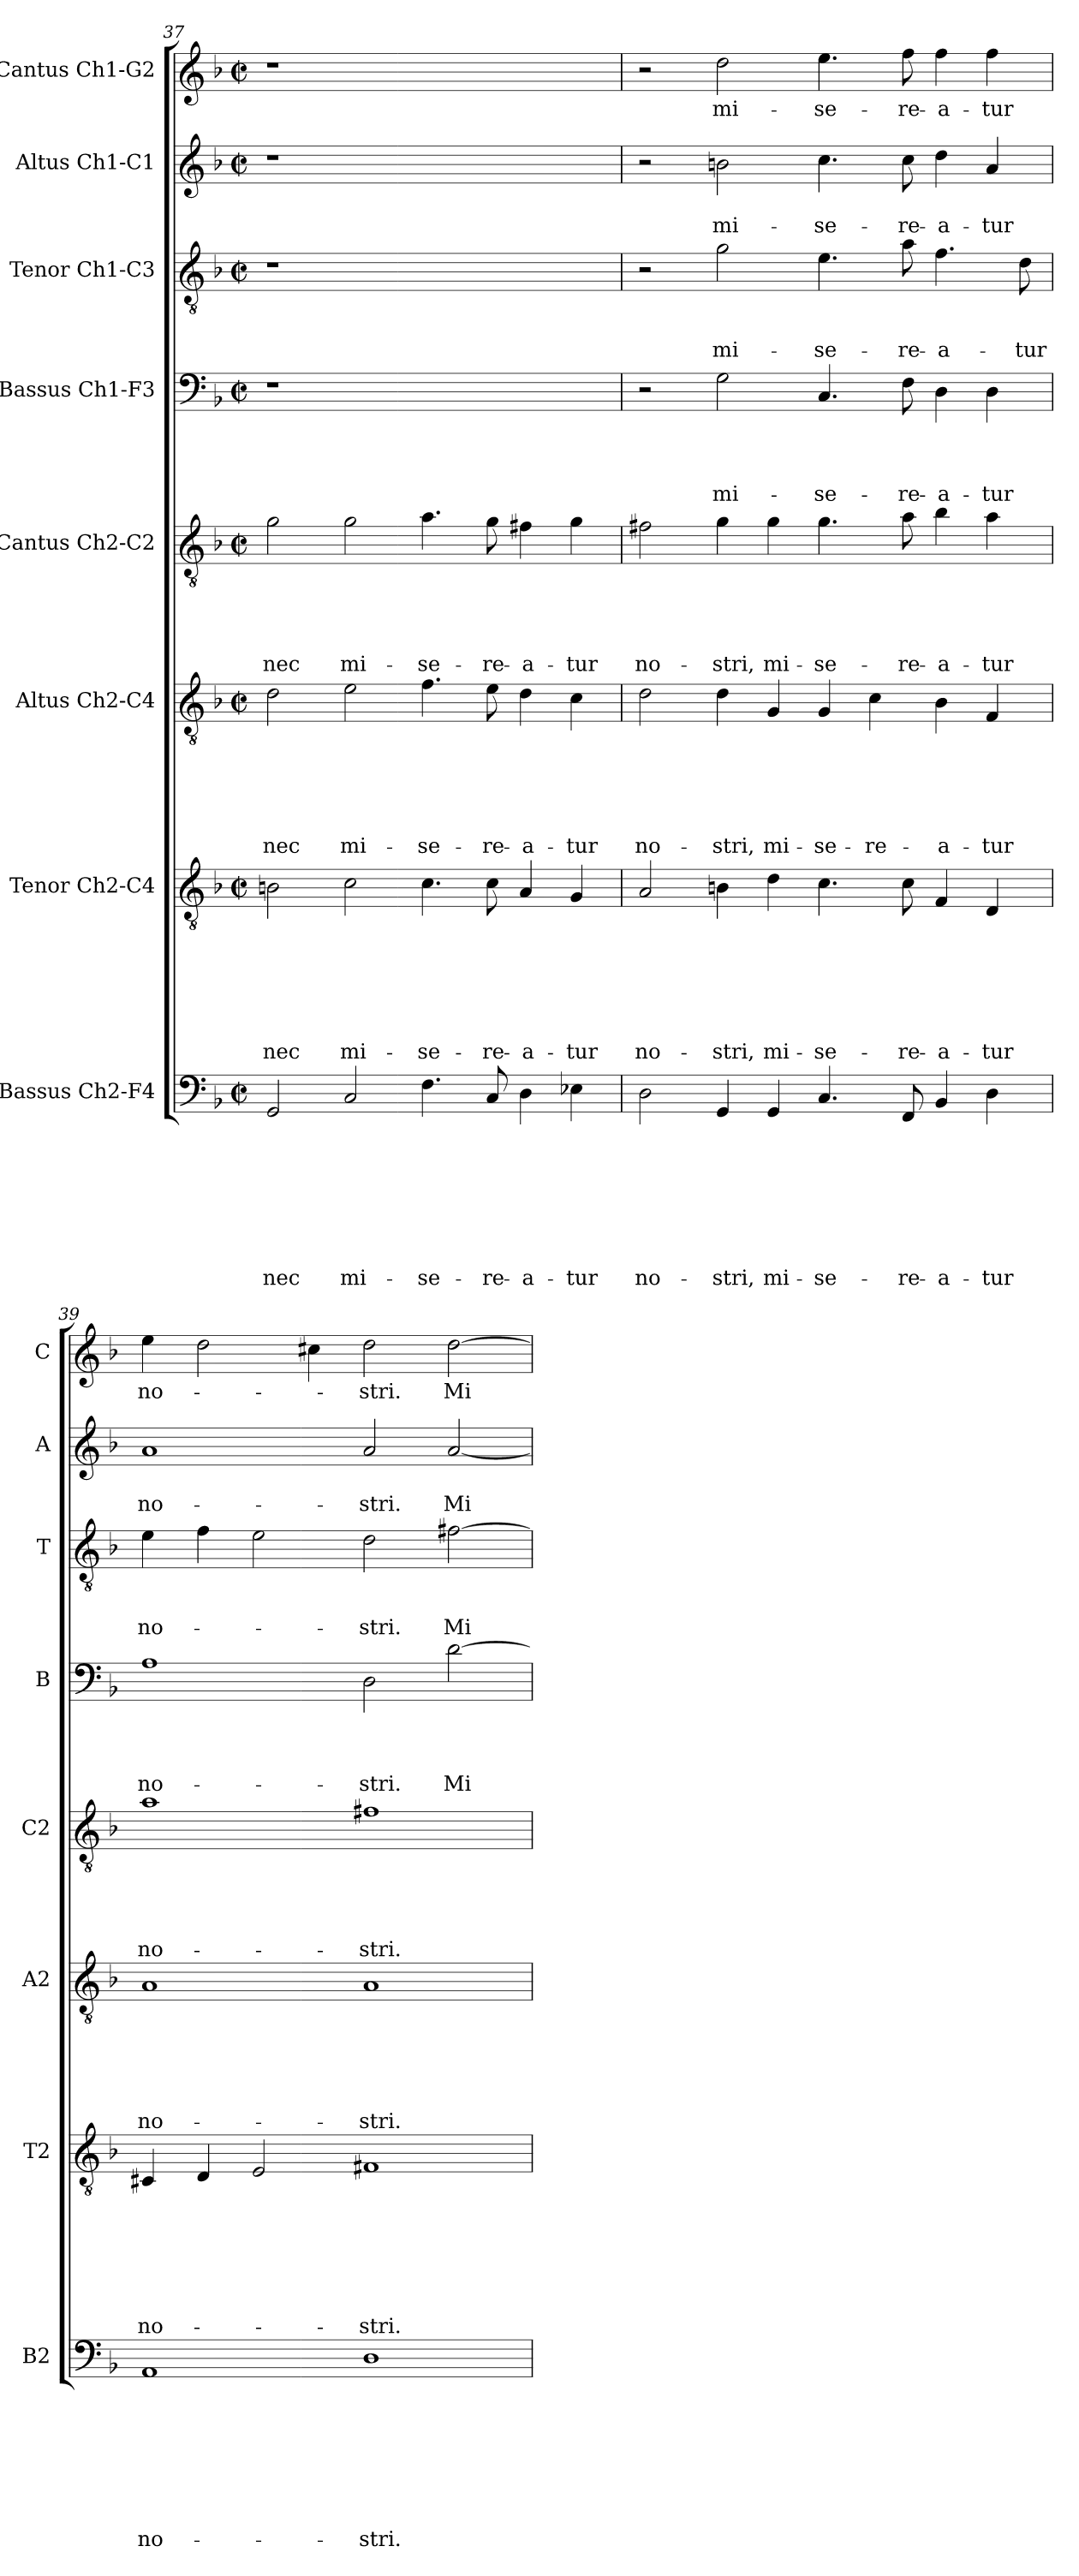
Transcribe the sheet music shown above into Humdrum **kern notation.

**kern	**text	**text	**text	**text	**text	**text	**text	**text	**kern	**text	**text	**text	**text	**text	**text	**text	**kern	**text	**text	**text	**text	**text	**text	**kern	**text	**text	**text	**text	**text	**kern	**text	**text	**text	**text	**kern	**text	**text	**text	**kern	**text	**text	**kern	**text
*part8	*part8	*part8	*part8	*part8	*part8	*part8	*part8	*part8	*part7	*part7	*part7	*part7	*part7	*part7	*part7	*part7	*part6	*part6	*part6	*part6	*part6	*part6	*part6	*part5	*part5	*part5	*part5	*part5	*part5	*part4	*part4	*part4	*part4	*part4	*part3	*part3	*part3	*part3	*part2	*part2	*part2	*part1	*part1
*staff8	*staff8	*staff8	*staff8	*staff8	*staff8	*staff8	*staff8	*staff8	*staff7	*staff7	*staff7	*staff7	*staff7	*staff7	*staff7	*staff7	*staff6	*staff6	*staff6	*staff6	*staff6	*staff6	*staff6	*staff5	*staff5	*staff5	*staff5	*staff5	*staff5	*staff4	*staff4	*staff4	*staff4	*staff4	*staff3	*staff3	*staff3	*staff3	*staff2	*staff2	*staff2	*staff1	*staff1
*I"Bassus Ch2-F4	*	*	*	*	*	*	*	*	*I"Tenor Ch2-C4	*	*	*	*	*	*	*	*I"Altus Ch2-C4	*	*	*	*	*	*	*I"Cantus Ch2-C2	*	*	*	*	*	*I"Bassus Ch1-F3	*	*	*	*	*I"Tenor Ch1-C3	*	*	*	*I"Altus Ch1-C1	*	*	*I"Cantus Ch1-G2	*
*I'B2	*	*	*	*	*	*	*	*	*I'T2	*	*	*	*	*	*	*	*I'A2	*	*	*	*	*	*	*I'C2	*	*	*	*	*	*I'B	*	*	*	*	*I'T	*	*	*	*I'A	*	*	*I'C	*
*clefF4	*	*	*	*	*	*	*	*	*clefGv2	*	*	*	*	*	*	*	*clefGv2	*	*	*	*	*	*	*clefGv2	*	*	*	*	*	*clefF4	*	*	*	*	*clefGv2	*	*	*	*clefG2	*	*	*clefG2	*
*k[b-]	*	*	*	*	*	*	*	*	*k[b-]	*	*	*	*	*	*	*	*k[b-]	*	*	*	*	*	*	*k[b-]	*	*	*	*	*	*k[b-]	*	*	*	*	*k[b-]	*	*	*	*k[b-]	*	*	*k[b-]	*
*F:	*	*	*	*	*	*	*	*	*F:	*	*	*	*	*	*	*	*F:	*	*	*	*	*	*	*F:	*	*	*	*	*	*F:	*	*	*	*	*F:	*	*	*	*F:	*	*	*F:	*
*M2/2	*	*	*	*	*	*	*	*	*M2/2	*	*	*	*	*	*	*	*M2/2	*	*	*	*	*	*	*M2/2	*	*	*	*	*	*M2/2	*	*	*	*	*M2/2	*	*	*	*M2/2	*	*	*M2/2	*
*met(c|)	*	*	*	*	*	*	*	*	*met(c|)	*	*	*	*	*	*	*	*met(c|)	*	*	*	*	*	*	*met(c|)	*	*	*	*	*	*met(c|)	*	*	*	*	*met(c|)	*	*	*	*met(c|)	*	*	*met(c|)	*
=37	=37	=37	=37	=37	=37	=37	=37	=37	=37	=37	=37	=37	=37	=37	=37	=37	=37	=37	=37	=37	=37	=37	=37	=37	=37	=37	=37	=37	=37	=37	=37	=37	=37	=37	=37	=37	=37	=37	=37	=37	=37	=37	=37
!	!	!	!	!	!	!	!	!LO:LY:b	!	!	!	!	!	!	!	!LO:LY:b	!	!	!	!	!	!	!LO:LY:b	!	!	!	!	!	!LO:LY:b	!	!	!	!	!	!	!	!	!	!	!	!	!	!
2GG/	.	.	.	.	.	.	.	-nec	2Bn\	.	.	.	.	.	.	-nec	2d\	.	.	.	.	.	-nec	2g\	.	.	.	.	-nec	1r	.	.	.	.	1r	.	.	.	1r	.	.	1r	.
!	!	!	!	!	!	!	!	!LO:LY:b	!	!	!	!	!	!	!	!LO:LY:b	!	!	!	!	!	!	!LO:LY:b	!	!	!	!	!	!LO:LY:b	!	!	!	!	!	!	!	!	!	!	!	!	!	!
2C/	.	.	.	.	.	.	.	mi-	2c\	.	.	.	.	.	.	mi-	2e\	.	.	.	.	.	mi-	2g\	.	.	.	.	mi-	.	.	.	.	.	.	.	.	.	.	.	.	.	.
!	!	!	!	!	!	!	!	!LO:LY:b	!	!	!	!	!	!	!	!LO:LY:b	!	!	!	!	!	!	!LO:LY:b	!	!	!	!	!	!LO:LY:b	!	!	!	!	!	!	!	!	!	!	!	!	!	!
4.F\	.	.	.	.	.	.	.	-se-	4.c\	.	.	.	.	.	.	-se-	4.f\	.	.	.	.	.	-se-	4.a\	.	.	.	.	-se-	1ryy	.	.	.	.	1ryy	.	.	.	1ryy	.	.	1ryy	.
!	!	!	!	!	!	!	!	!LO:LY:b	!	!	!	!	!	!	!	!LO:LY:b	!	!	!	!	!	!	!LO:LY:b	!	!	!	!	!	!LO:LY:b	!	!	!	!	!	!	!	!	!	!	!	!	!	!
8C/	.	.	.	.	.	.	.	-re-	8c\	.	.	.	.	.	.	-re-	8e\	.	.	.	.	.	-re-	8g\	.	.	.	.	-re-	.	.	.	.	.	.	.	.	.	.	.	.	.	.
!	!	!	!	!	!	!	!	!LO:LY:b	!	!	!	!	!	!	!	!LO:LY:b	!	!	!	!	!	!	!LO:LY:b	!	!	!	!	!	!LO:LY:b	!	!	!	!	!	!	!	!	!	!	!	!	!	!
4D\	.	.	.	.	.	.	.	-a-	4A/	.	.	.	.	.	.	-a-	4d\	.	.	.	.	.	-a-	4f#X\	.	.	.	.	-a-	.	.	.	.	.	.	.	.	.	.	.	.	.	.
!	!	!	!	!	!	!	!	!LO:LY:b	!	!	!	!	!	!	!	!LO:LY:b	!	!	!	!	!	!	!LO:LY:b	!	!	!	!	!	!LO:LY:b	!	!	!	!	!	!	!	!	!	!	!	!	!	!
4E-X\	.	.	.	.	.	.	.	-tur	4G/	.	.	.	.	.	.	-tur	4c\	.	.	.	.	.	-tur	4g\	.	.	.	.	-tur	.	.	.	.	.	.	.	.	.	.	.	.	.	.
!!LO:PB:g=z
=38	=38	=38	=38	=38	=38	=38	=38	=38	=38	=38	=38	=38	=38	=38	=38	=38	=38	=38	=38	=38	=38	=38	=38	=38	=38	=38	=38	=38	=38	=38	=38	=38	=38	=38	=38	=38	=38	=38	=38	=38	=38	=38	=38
!	!	!	!	!	!	!	!	!LO:LY:b	!	!	!	!	!	!	!	!LO:LY:b	!	!	!	!	!	!	!LO:LY:b	!	!	!	!	!	!LO:LY:b	!	!	!	!	!	!	!	!	!	!	!	!	!	!
2D\	.	.	.	.	.	.	.	no-	2A/	.	.	.	.	.	.	no-	2d\	.	.	.	.	.	no-	2f#X\	.	.	.	.	no-	2r	.	.	.	.	2r	.	.	.	2r	.	.	2r	.
!	!	!	!	!	!	!	!	!LO:LY:b	!	!	!	!	!	!	!	!LO:LY:b	!	!	!	!	!	!	!LO:LY:b	!	!	!	!	!	!LO:LY:b	!	!	!	!	!LO:LY:b	!	!	!	!LO:LY:b	!	!	!LO:LY:b	!	!LO:LY:b
4GG/	.	.	.	.	.	.	.	-stri,	4Bn\	.	.	.	.	.	.	-stri,	4d\	.	.	.	.	.	-stri,	4g\	.	.	.	.	-stri,	2G\	.	.	.	mi-	2g\	.	.	mi-	2bn\	.	mi-	2dd\	mi-
!	!	!	!	!	!	!	!	!LO:LY:b	!	!	!	!	!	!	!	!LO:LY:b	!	!	!	!	!	!	!LO:LY:b	!	!	!	!	!	!LO:LY:b	!	!	!	!	!	!	!	!	!	!	!	!	!	!
4GG/	.	.	.	.	.	.	.	mi-	4d\	.	.	.	.	.	.	mi-	4G/	.	.	.	.	.	mi-	4g\	.	.	.	.	mi-	.	.	.	.	.	.	.	.	.	.	.	.	.	.
!	!	!	!	!	!	!	!	!LO:LY:b	!	!	!	!	!	!	!	!LO:LY:b	!	!	!	!	!	!	!LO:LY:b	!	!	!	!	!	!LO:LY:b	!	!	!	!	!LO:LY:b	!	!	!	!LO:LY:b	!	!	!LO:LY:b	!	!LO:LY:b
4.C/	.	.	.	.	.	.	.	-se-	4.c\	.	.	.	.	.	.	-se-	4G/	.	.	.	.	.	-se-	4.g\	.	.	.	.	-se-	4.C/	.	.	.	-se-	4.e\	.	.	-se-	4.cc\	.	-se-	4.ee\	-se-
!	!	!	!	!	!	!	!	!	!	!	!	!	!	!	!	!	!	!	!	!	!	!	!LO:LY:b	!	!	!	!	!	!	!	!	!	!	!	!	!	!	!	!	!	!	!	!
.	.	.	.	.	.	.	.	.	.	.	.	.	.	.	.	.	4c\	.	.	.	.	.	-re-	.	.	.	.	.	.	.	.	.	.	.	.	.	.	.	.	.	.	.	.
!	!	!	!	!	!	!	!	!LO:LY:b	!	!	!	!	!	!	!	!LO:LY:b	!	!	!	!	!	!	!	!	!	!	!	!	!LO:LY:b	!	!	!	!	!LO:LY:b	!	!	!	!LO:LY:b	!	!	!LO:LY:b	!	!LO:LY:b
8FF/	.	.	.	.	.	.	.	-re-	8c\	.	.	.	.	.	.	-re-	.	.	.	.	.	.	.	8a\	.	.	.	.	-re-	8F\	.	.	.	-re-	8a\	.	.	-re-	8cc\	.	-re-	8ff\	-re-
!	!	!	!	!	!	!	!	!LO:LY:b	!	!	!	!	!	!	!	!LO:LY:b	!	!	!	!	!	!	!LO:LY:b	!	!	!	!	!	!LO:LY:b	!	!	!	!	!LO:LY:b	!	!	!	!LO:LY:b	!	!	!LO:LY:b	!	!LO:LY:b
4BB-/	.	.	.	.	.	.	.	-a-	4F/	.	.	.	.	.	.	-a-	4B-\	.	.	.	.	.	-a-	4b-\	.	.	.	.	-a-	4D\	.	.	.	-a-	4.f\	.	.	-a-	4dd\	.	-a-	4ff\	-a-
!	!	!	!	!	!	!	!	!LO:LY:b	!	!	!	!	!	!	!	!LO:LY:b	!	!	!	!	!	!	!LO:LY:b	!	!	!	!	!	!LO:LY:b	!	!	!	!	!LO:LY:b	!	!	!	!	!	!	!LO:LY:b	!	!LO:LY:b
4D\	.	.	.	.	.	.	.	-tur	4D/	.	.	.	.	.	.	-tur	4F/	.	.	.	.	.	-tur	4a\	.	.	.	.	-tur	4D\	.	.	.	-tur	.	.	.	.	4a/	.	-tur	4ff\	-tur
!	!	!	!	!	!	!	!	!	!	!	!	!	!	!	!	!	!	!	!	!	!	!	!	!	!	!	!	!	!	!	!	!	!	!	!	!	!	!LO:LY:b	!	!	!	!	!
.	.	.	.	.	.	.	.	.	.	.	.	.	.	.	.	.	.	.	.	.	.	.	.	.	.	.	.	.	.	.	.	.	.	.	8d\	.	.	-tur	.	.	.	.	.
=39	=39	=39	=39	=39	=39	=39	=39	=39	=39	=39	=39	=39	=39	=39	=39	=39	=39	=39	=39	=39	=39	=39	=39	=39	=39	=39	=39	=39	=39	=39	=39	=39	=39	=39	=39	=39	=39	=39	=39	=39	=39	=39	=39
!	!	!	!	!	!	!	!	!LO:LY:b	!	!	!	!	!	!	!	!LO:LY:b	!	!	!	!	!	!	!LO:LY:b	!	!	!	!	!	!LO:LY:b	!	!	!	!	!LO:LY:b	!	!	!	!LO:LY:b	!	!	!LO:LY:b	!	!LO:LY:b
1AA	.	.	.	.	.	.	.	no-	4C#X/	.	.	.	.	.	.	no-	1A	.	.	.	.	.	no-	1a	.	.	.	.	no-	1A	.	.	.	no-	4e\	.	.	no-	1a	.	no-	4ee\	no-
.	.	.	.	.	.	.	.	.	4D/	.	.	.	.	.	.	.	.	.	.	.	.	.	.	.	.	.	.	.	.	.	.	.	.	.	4f\	.	.	.	.	.	.	2dd\	.
.	.	.	.	.	.	.	.	.	2E/	.	.	.	.	.	.	.	.	.	.	.	.	.	.	.	.	.	.	.	.	.	.	.	.	.	2e\	.	.	.	.	.	.	.	.
.	.	.	.	.	.	.	.	.	.	.	.	.	.	.	.	.	.	.	.	.	.	.	.	.	.	.	.	.	.	.	.	.	.	.	.	.	.	.	.	.	.	4cc#X\	.
!	!	!	!	!	!	!	!	!LO:LY:b	!	!	!	!	!	!	!	!LO:LY:b	!	!	!	!	!	!	!LO:LY:b	!	!	!	!	!	!LO:LY:b	!	!	!	!	!LO:LY:b	!	!	!	!LO:LY:b	!	!	!LO:LY:b	!	!LO:LY:b
1D	.	.	.	.	.	.	.	-stri.	1F#X	.	.	.	.	.	.	-stri.	1A	.	.	.	.	.	-stri.	1f#X	.	.	.	.	-stri.	2D\	.	.	.	-stri.	2d\	.	.	-stri.	2a/	.	-stri.	2dd\	-stri.
!	!	!	!	!	!	!	!	!	!	!	!	!	!	!	!	!	!	!	!	!	!	!	!	!	!	!	!	!	!	!	!	!	!	!LO:LY:b	!	!	!	!LO:LY:b	!	!	!LO:LY:b	!	!LO:LY:b
.	.	.	.	.	.	.	.	.	.	.	.	.	.	.	.	.	.	.	.	.	.	.	.	.	.	.	.	.	.	[2d\	.	.	.	Mi-	[2f#X\	.	.	Mi-	[2a/	.	Mi-	[2dd\	Mi-
=	=	=	=	=	=	=	=	=	=	=	=	=	=	=	=	=	=	=	=	=	=	=	=	=	=	=	=	=	=	=	=	=	=	=	=	=	=	=	=	=	=	=	=
*-	*-	*-	*-	*-	*-	*-	*-	*-	*-	*-	*-	*-	*-	*-	*-	*-	*-	*-	*-	*-	*-	*-	*-	*-	*-	*-	*-	*-	*-	*-	*-	*-	*-	*-	*-	*-	*-	*-	*-	*-	*-	*-	*-
